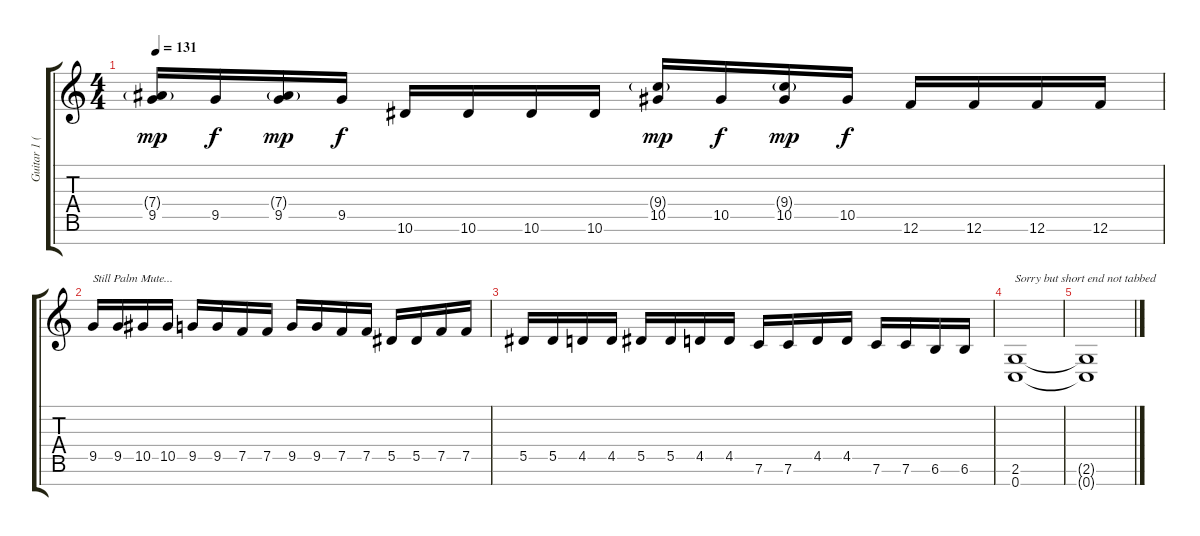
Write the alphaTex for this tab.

\track ("Guitar 1 (7 strings)" "Guitar 1 (") {instrument distortionguitar}
\staff {score tabs}
\tuning (F4 C4 G3 Eb3 Bb2 F2 C2) {hide}
\ts (4 4)
\tempo 131
\clef g2
\ks c
(7.4{g} 9.5).16{dy mp} 9.5.16{dy f} (7.4{g} 9.5).16{dy mp} 9.5.16{dy f} 10.6.16 10.6.16 10.6.16 10.6.16 (9.4{g} 10.5).16{dy mp} 10.5.16{dy f} (9.4{g} 10.5).16{dy mp} 10.5.16{dy f} 12.6.16 12.6.16 12.6.16 12.6.16 |
9.5.16{txt "Still Palm Mute..." volume 10} 9.5.16 10.5.16 10.5.16 9.5.16 9.5.16 7.5.16 7.5.16 9.5.16 9.5.16 7.5.16 7.5.16 5.5.16 5.5.16 7.5.16 7.5.16 |
5.5.16 5.5.16 4.5.16 4.5.16 5.5.16 5.5.16 4.5.16 4.5.16 7.6.16 7.6.16 4.5.16 4.5.16 7.6.16 7.6.16 6.6.16 6.6.16 |
(2.6 0.7).1{txt "Sorry but short end not tabbed"} |
(2.6{t} 0.7{t}).1
